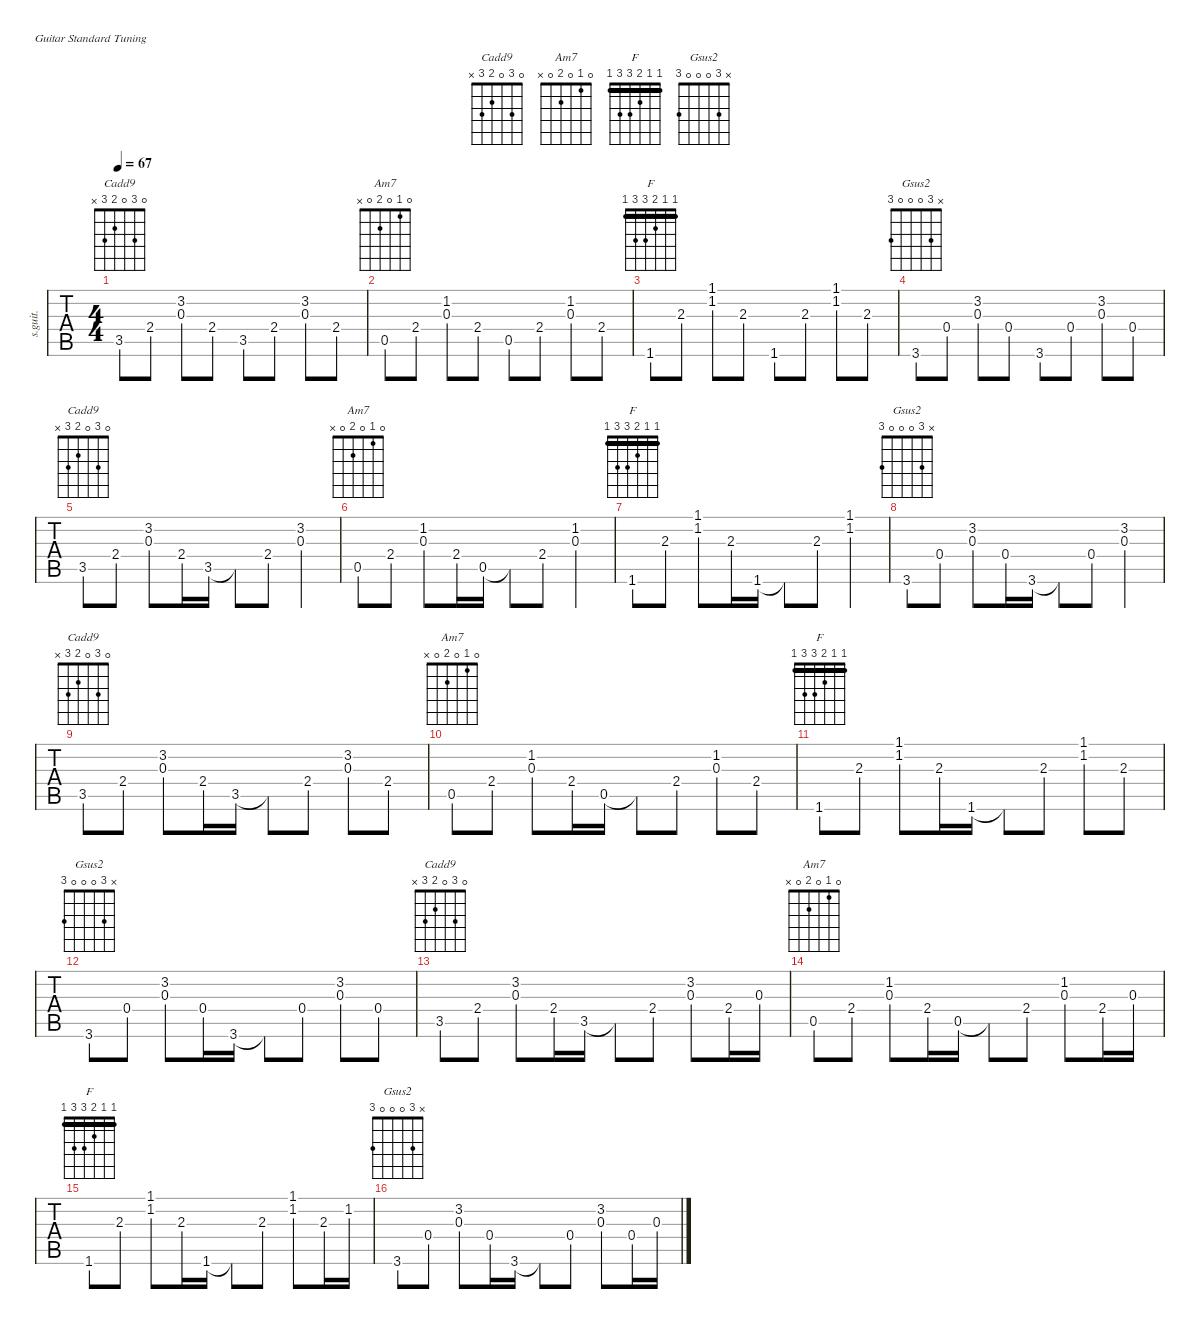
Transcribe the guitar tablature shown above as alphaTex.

\defaultSystemsLayout 4
\hideDynamics
\bracketExtendMode nobrackets
\chordDiagramsInScore
\track ("Steel Guitar" "s.guit.") {defaultSystemsLayout 4 instrument acousticguitarsteel}
\staff {tabs}
\tuning (E4 B3 G3 D3 A2 E2)
\chord ("Cadd9" 0 3 0 2 3 x) {showfingering false}
\chord ("Am7" 0 1 0 2 0 x) {showfingering false}
\chord ("F" 1 1 2 3 3 1) {showfingering false barre (1 1)}
\chord ("Gsus2" x 3 0 0 0 3) {showfingering false}
\ts (4 4)
\tempo 67
\clef g2
\ks c
3.5.8{ch "Cadd9" dy mf instrument acousticguitarsteel} 2.4.8 (3.2 0.3).8 2.4.8 3.5.8 2.4.8 (3.2 0.3).8 2.4.8 |
0.5.8{ch "Am7"} 2.4.8 (1.2 0.3).8 2.4.8 0.5.8 2.4.8 (1.2 0.3).8 2.4.8 |
1.6.8{ch "F"} 2.3.8 (1.2 1.1).8 2.3.8 1.6.8 2.3.8 (1.2 1.1).8 2.3.8 |
3.6.8{ch "Gsus2"} 0.4.8 (3.2 0.3).8 0.4.8 3.6.8 0.4.8 (3.2 0.3).8 0.4.8 |
3.5.8{ch "Cadd9"} 2.4.8 (3.2 0.3).8 2.4.16 3.5.16 3.5{t}.8 2.4.8 (0.3 3.2).4 |
0.5.8{ch "Am7"} 2.4.8 (1.2 0.3).8 2.4.16 0.5.16 0.5{t}.8 2.4.8 (0.3 1.2).4 |
1.6.8{ch "F"} 2.3.8 (1.2 1.1).8 2.3.16 1.6.16 1.6{t}.8 2.3.8 (1.2 1.1).4 |
3.6.8{ch "Gsus2"} 0.4.8 (3.2 0.3).8 0.4.16 3.6.16 3.6{t}.8 0.4.8 (0.3 3.2).4 |
3.5.8{ch "Cadd9"} 2.4.8 (3.2 0.3).8 2.4.16 3.5.16 3.5{t}.8 2.4.8 (0.3 3.2).8 2.4.8 |
0.5.8{ch "Am7"} 2.4.8 (1.2 0.3).8 2.4.16 0.5.16 0.5{t}.8 2.4.8 (0.3 1.2).8 2.4.8 |
1.6.8{ch "F"} 2.3.8 (1.2 1.1).8 2.3.16 1.6.16 1.6{t}.8 2.3.8 (1.2 1.1).8 2.3.8 |
3.6.8{ch "Gsus2"} 0.4.8 (3.2 0.3).8 0.4.16 3.6.16 3.6{t}.8 0.4.8 (0.3 3.2).8 0.4.8 |
3.5.8{ch "Cadd9"} 2.4.8 (3.2 0.3).8 2.4.16 3.5.16 3.5{t}.8 2.4.8 (0.3 3.2).8 2.4.16 0.3.16 |
0.5.8{ch "Am7"} 2.4.8 (1.2 0.3).8 2.4.16 0.5.16 0.5{t}.8 2.4.8 (0.3 1.2).8 2.4.16 0.3.16 |
1.6.8{ch "F"} 2.3.8 (1.2 1.1).8 2.3.16 1.6.16 1.6{t}.8 2.3.8 (1.2 1.1).8 2.3.16 1.2.16 |
3.6.8{ch "Gsus2"} 0.4.8 (3.2 0.3).8 0.4.16 3.6.16 3.6{t}.8 0.4.8 (0.3 3.2).8 0.4.16 0.3.16
